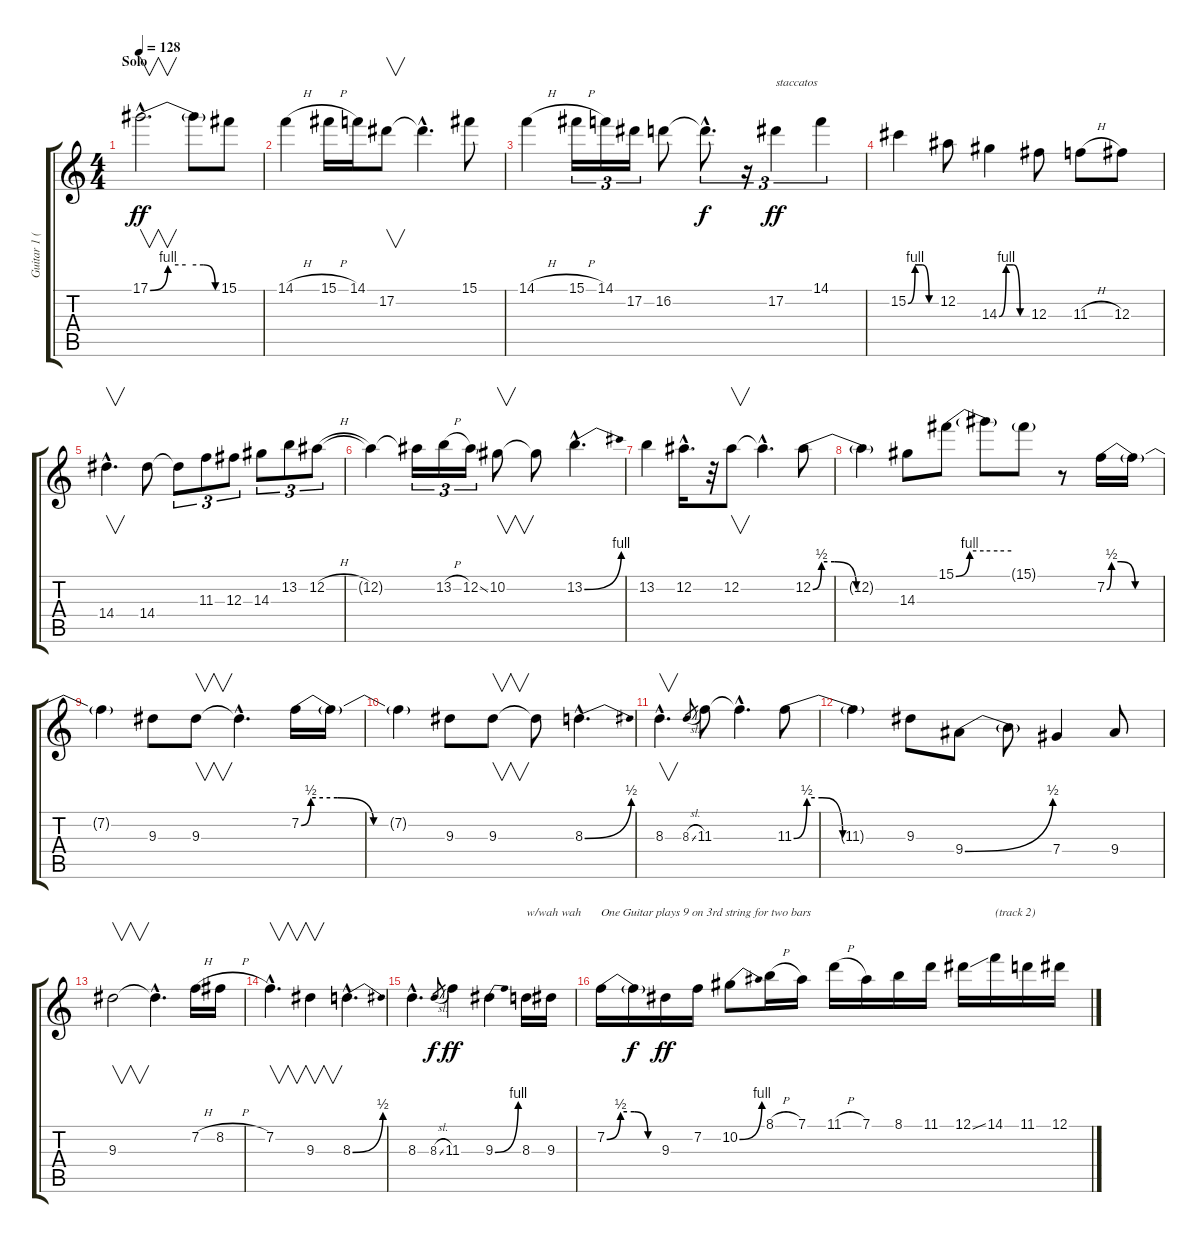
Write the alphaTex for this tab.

\track ("Guitar 1 (Slash)" "Guitar 1 (") {instrument distortionguitar}
\staff {score tabs}
\tuning (Eb4 Bb3 Gb3 Db3 Ab2 Eb2) {hide}
\ts (4 4)
\section ("" "Solo")
\tempo 128
\clef g2
\ks c
17.1{be (custom 0 0 15 4 30 4 45 4 55 0 60 0) hac}.2{v d dy ff volume 15} 17.1{t}.8 15.1.8 |
14.1{h}.4 15.1{h}.16 14.1.16 17.2.8{v} 17.2{hac t}.4{d} 15.1.8 |
14.1{h}.4 15.1{h}.16{tu (3 2)} 14.1.16{tu (3 2)} 17.2.16{tu (3 2)} 16.2.8 16.2{hac t}.8{d tu (3 2) dy f} r.16{tu (3 2)} 17.2.4{tu (3 2) txt "staccatos" dy ff} 14.1.4{tu (3 2)} |
15.2{be (custom 0 0 15 4 30 4 45 0 60 0)}.4 12.2.8 14.3{be (custom 0 0 15 4 30 4 45 0 60 0)}.4 12.3.8 11.3{h}.8 12.3.8 |
14.4{hac}.4{v d} 14.4.8 14.4{t}.8{tu (3 2)} 11.3.8{tu (3 2)} 12.3.8{tu (3 2)} 14.3.8{tu (3 2)} 13.2.8{tu (3 2)} 12.2{h}.8{tu (3 2)} |
12.2{t}.4 12.2{t}.16{tu (3 2)} 13.2{h}.16{tu (3 2)} 12.2{ss}.16{tu (3 2)} 10.2.8{v} 10.2{t}.8 13.2{be (bend 0 0 60 4) hac}.4{d} |
13.2.4 12.2{hac}.16{d} r.32 12.2.8{v} 12.2{hac t}.4{d} 12.2{be (custom 0 0 6 2 15 2 30 0 45 0 60 0)}.8 |
12.2{t}.4 14.3.8 15.1{be (custom 0 0 15 4 30 4 45 4 60 4)}.8 15.1{t}.8 15.1{g}.8 r.8 7.2{be (custom 0 0 5 2 15 2 30 0 45 0 60 0)}.16 7.2{t}.16 |
7.2{t}.4 9.3.8 9.3.8{v} 9.3{hac t}.4{d} 7.2{be (custom 0 0 4 2 15 2 30 0 45 0 60 0)}.16 7.2{t}.16 |
7.2{t}.4 9.3.8 9.3.8{v} 9.3{t}.8 8.3{be (bend 0 0 60 2) hac}.4{d} |
8.3{hac}.4{v d} 8.3{sl}.8{gr} 11.3.8 11.3{hac t}.4{d} 11.3{be (custom 0 0 7 2 15 2 26 0 45 0 60 0)}.8 |
11.3{t}.4 9.3.8 9.4{be (bend 0 0 60 2)}.8 9.4{t}.8 7.4.4 9.4.8 |
9.3.2{v} 9.3{hac t}.4{d} 7.2{h}.16 8.2{h}.16 |
7.2{hac}.4{v d} 9.3.4{v} 8.3{be (bend 0 0 60 2) hac}.4{d} |
8.3{hac}.4{d} 8.3{sl}.8{gr dy f} 11.3.4{dy ff} 9.3{be (bend 0 0 60 4)}.4 8.3.16{txt "w/wah wah"} 9.3.16 |
7.2{be (custom 0 0 15 2 30 2 45 0 60 0)}.16{txt "One Guitar plays 9 on 3rd string for two bars"} 7.2{t}.16{dy f} 9.3.16{dy ff} 7.2.16 10.2{be (bend 0 0 60 4)}.8 8.1{h}.16 7.1.16 11.1{h}.16 7.1.16 8.1.16 11.1.16 12.1{ss}.16 14.1.16{txt "(track 2)"} 11.1.16 12.1.16
